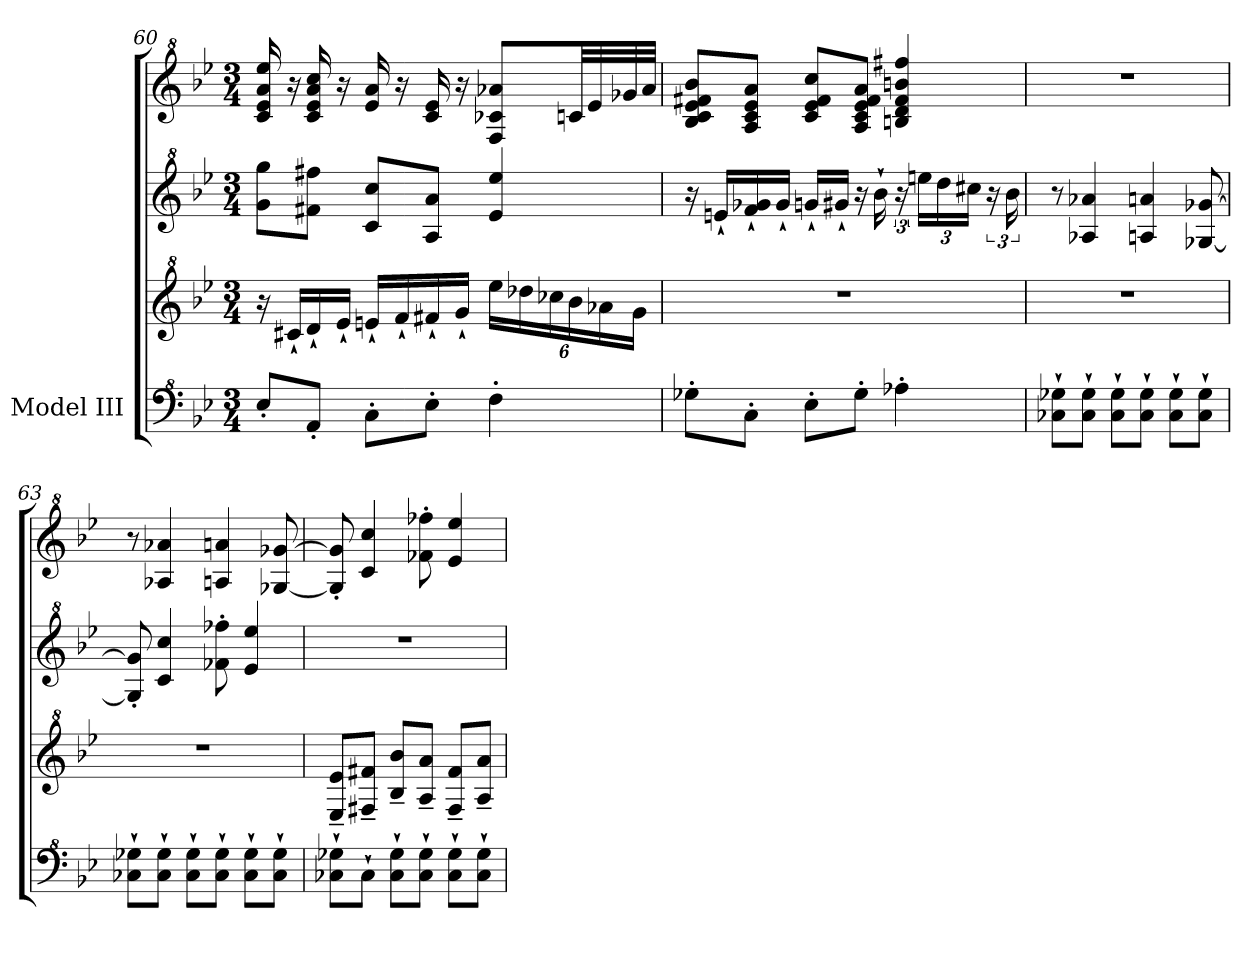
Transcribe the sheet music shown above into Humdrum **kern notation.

**kern	**kern	**kern	**kern
*part1	*part1	*part1	*part1
*staff4	*staff3	*staff2	*staff1
*I"Model III	*	*	*
!!LO:PB:g=z
*clefF^4	*clefG^2	*clefG^2	*clefG^2
*k[b-e-]	*k[b-e-]	*k[b-e-]	*k[b-e-]
*M3/4	*M3/4	*M3/4	*M3/4
=60	=60	=60	=60
8e-'/L	16r	8gg\ 8ggg\L	16cc/ 16ee-/ 16aa/ 16eee-/
.	16cc#X`/LL	.	16r
8A'/J	16dd`/	8ff#X\ 8fff#X\J	16cc/ 16ee-/ 16aa/ 16ccc/
.	16ee-`/JJ	.	16r
8c'\L	16een`/LL	8cc/ 8ccc/L	16ee-/ 16aa/
.	16ff`/	.	16r
8e-'\J	16ff#X`/	8a/ 8aa/J	16cc/ 16ee-/
.	16gg`/JJ	.	16r
*	*Xbrackettup	*	*
4f'\	24eee-\LL	4ee-/ 4eee-/	8f/ 8cc-X/ 8aa-X/L
.	24ddd-X\	.	.
.	24ccc-X\	.	.
.	24bb-\	.	32ccn/LL
.	.	.	32ee-/
.	24aa-X\	.	.
.	.	.	32gg-X/
.	24gg\JJ	.	.
.	.	.	32aa-/JJJ
=61	=61	=61	=61
8g-X'\L	2.r	16r	8b-/ 8cc/ 8ee-/ 8ff#X/ 8bb-/L
.	.	16een`/LL	.
8c'\J	.	16ff/` 16gg-X/`	8a/ 8cc/ 8ee-/ 8aa/J
.	.	16gg-`/JJ	.
8e-'\L	.	16ggn`/LL	8cc/ 8ee-/ 8ff#/ 8ccc/L
.	.	16gg#X`/JJ	.
8g-'\J	.	16r	8a/ 8cc/ 8ee-/ 8ff#/ 8aa/J
.	.	16bb-`\	.
4a-X'\	.	24r	4bn/ 4dd/ 4ff#/ 4bbn/ 4fff#X/
.	.	24eeen\LL	.
.	.	24ddd\	.
.	.	24ccc#X\JJ	.
.	.	24r	.
.	.	24bb-\	.
!!LO:LB:g=z
=62	=62	=62	=62
8c-X\` 8g-X\`L	2.r	8r	2.r
8c-\` 8g-\`J	.	4a-X/ 4aa-X/	.
8c-\` 8g-\`L	.	.	.
8c-\` 8g-\`J	.	4an/ 4aan/	.
8c-\` 8g-\`L	.	.	.
8c-\` 8g-\`J	.	[8g-X/ [8gg-X/	.
=63	=63	=63	=63
8c-X\` 8g-X\`L	2.r	8g-/]' 8gg-/]'	8r
8c-\` 8g-\`J	.	4cc/ 4ccc/	4a-X/ 4aa-X/
8c-\` 8g-\`L	.	.	.
8c-\` 8g-\`J	.	8ff-X\' 8fff-X\'	4an/ 4aan/
8c-\` 8g-\`L	.	4ee-/ 4eee-/	.
8c-\` 8g-\`J	.	.	[8g-X/ [8gg-X/
=64	=64	=64	=64
8c-X\` 8g-X\`L	8e-/~ 8ee-/~L	2.r	8g-/]' 8gg-/]'
8c-`\J	8f#X/~ 8ff#X/~J	.	4cc/ 4ccc/
8c-\` 8g-\`L	8b-/~ 8bb-/~L	.	.
8c-\` 8g-\`J	8a/~ 8aa/~J	.	8ff-X\' 8fff-X\'
8c-\` 8g-\`L	8f#/~ 8ff#/~L	.	4ee-/ 4eee-/
8c-\` 8g-\`J	8a/~ 8aa/~J	.	.
=	=	=	=
*-	*-	*-	*-
